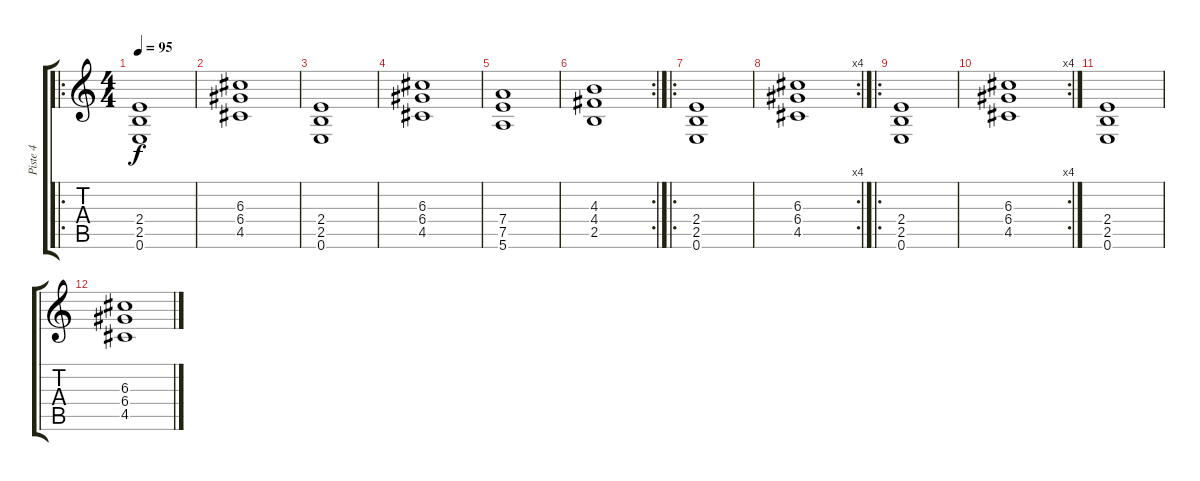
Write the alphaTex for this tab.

\track ("Piste 4" "Piste 4") {instrument overdrivenguitar}
\staff {score tabs}
\tuning (E4 B3 G3 D3 A2 E2) {hide}
\ro
\ts (4 4)
\tempo 95
\clef g2
\ks c
(2.4 2.5 0.6).1{dy f} |
(6.3 6.4 4.5).1 |
(2.4 2.5 0.6).1 |
(6.3 6.4 4.5).1 |
(7.4 7.5 5.6).1 |
\rc 2
(4.3 4.4 2.5).1 |
\ro
(2.4 2.5 0.6).1 |
\rc 4
(6.3 6.4 4.5).1 |
\ro
(2.4 2.5 0.6).1 |
\rc 4
(6.3 6.4 4.5).1 |
(2.4 2.5 0.6).1 |
(6.3 6.4 4.5).1
